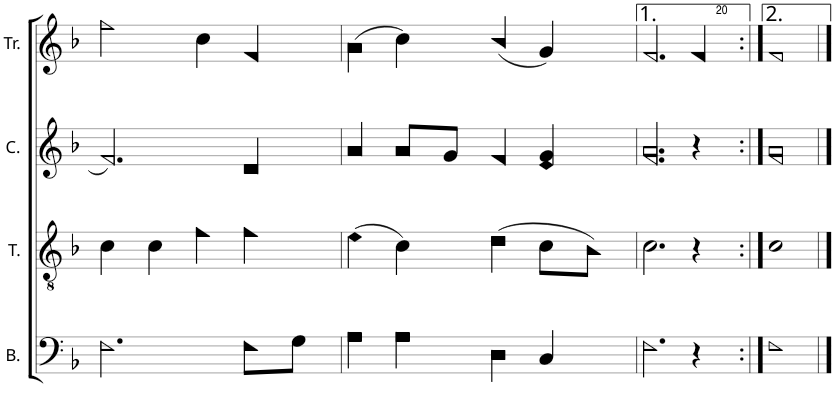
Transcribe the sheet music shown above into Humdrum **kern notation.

**kern	**kern	**kern	**kern
*part4	*part3	*part2	*part1
*staff4	*staff3	*staff2	*staff1
*I"B.	*I"T.	*I"C.	*I"Tr.
*I'B.	*I'T.	*I'C.	*I'Tr.
!!LO:PB:g=z
*clefF4	*clefGv2	*clefG2	*clefG2
*k[b-]	*k[b-]	*k[b-]	*k[b-]
*M4/4	*M4/4	*M4/4	*M4/4
*met(c)	*met(c)	*met(c)	*met(c)
=17	=17	=17	=17
2.F!\	4c!\	2.f!/	2ff!\
.	4c!\	.	.
.	4f!\	.	4cc!\
8F!\L	4f!\	4d!/	4f!/
8G!\J	.	.	.
=18	=18	=18	=18
4A!\	(4e!\	4a!/	(4a!\
4A!\	4c!\)	8a!/L	4cc!\)
.	.	8g!/J	.
4D!\	(4d!\	4f!/	(4b-!/
4C!/	8c!\L	4e!/ 4g!/	4g!/)
.	8B-!\J)	.	.
=19	=19	=19	=19
2.F!\	2.c!\	2.f!/ 2.a!/	2.f!/
4r	4r	4r	4f!/
=20:|!	=20:|!	=20:|!	=20:|!
1F!	1c!	1f! 1a!	1f!
==	==	==	==
*-	*-	*-	*-
